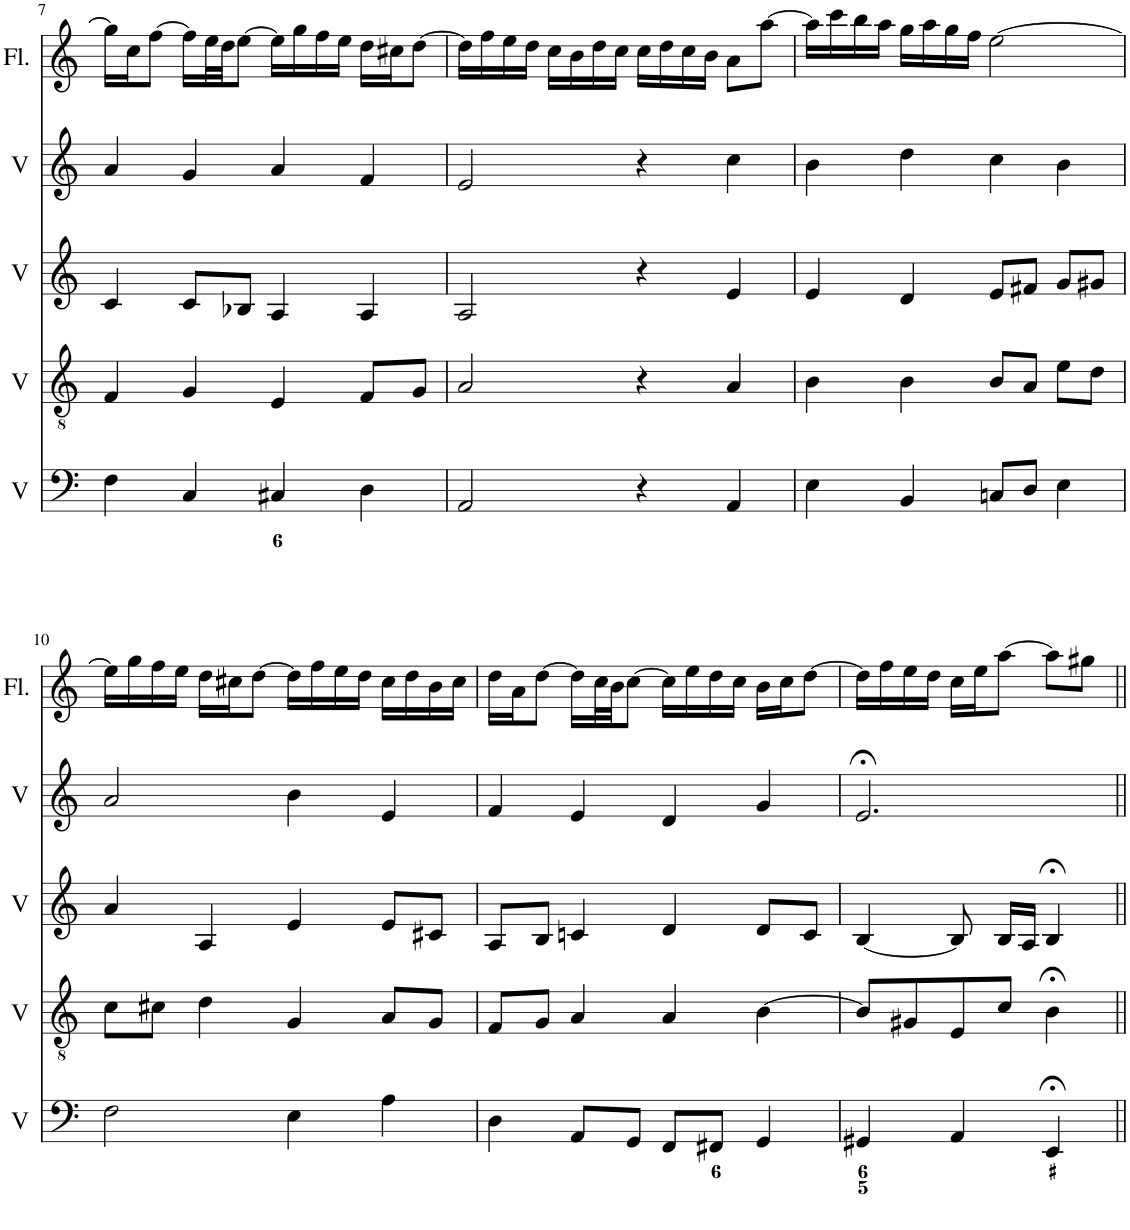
**kern	**kern	**kern	**kern	**kern
*part5	*part4	*part3	*part2	*part1
*staff5	*staff4	*staff3	*staff2	*staff1
*I"Voice	*I"Voice	*I"Voice	*I"Voice	*I"Flute
*I'V	*I'V	*I'V	*I'V	*I'Fl.
!!LO:PB:g=z
*clefF4	*clefGv2	*clefG2	*clefG2	*clefG2
*k[]	*k[]	*k[]	*k[]	*k[]
*M4/4	*M4/4	*M4/4	*M4/4	*M4/4
=7	=7	=7	=7	=7
4F\	4F/	4c/	4a/	16gg\LL]
.	.	.	.	16cc\J
.	.	.	.	[8ff\J
4C/	4G/	8c/L	4g/	16ff\LL]
.	.	.	.	32ee\L
.	.	.	.	32dd\JJ
.	.	8B-X/J	.	[8ee\J
4C#X/	4E/	4A/	4a/	16ee\LL]
.	.	.	.	16gg\
.	.	.	.	16ff\
.	.	.	.	16ee\JJ
4D\	8F/L	4A/	4f/	16dd\LL
.	.	.	.	16cc#X\J
.	8G/J	.	.	[8dd\J
=8	=8	=8	=8	=8
2AA/	2A/	2A/	2e/	16dd\LL]
.	.	.	.	16ff\
.	.	.	.	16ee\
.	.	.	.	16dd\JJ
.	.	.	.	16cc\LL
.	.	.	.	16b\
.	.	.	.	16dd\
.	.	.	.	16cc\JJ
4r	4r	4r	4r	16cc\LL
.	.	.	.	16dd\
.	.	.	.	16cc\
.	.	.	.	16b\JJ
4AA/	4A/	4e/	4cc\	8a\L
.	.	.	.	[8aa\J
=9	=9	=9	=9	=9
4E\	4B\	4e/	4b\	16aa\LL]
.	.	.	.	16ccc\
.	.	.	.	16bb\
.	.	.	.	16aa\JJ
4BB/	4B\	4d/	4dd\	16gg\LL
.	.	.	.	16aa\
.	.	.	.	16gg\
.	.	.	.	16ff\JJ
8Cn/L	8B/L	8e/L	4cc\	[2ee\
8D/J	8A/J	8f#X/J	.	.
4E\	8e\L	8g/L	4b\	.
.	8d\J	8g#X/J	.	.
!!LO:LB:g=z
=10	=10	=10	=10	=10
2F\	8c\L	4a/	2a/	16ee\LL]
.	.	.	.	16gg\
.	8c#X\J	.	.	16ff\
.	.	.	.	16ee\JJ
.	4d\	4A/	.	16dd\LL
.	.	.	.	16cc#X\J
.	.	.	.	[8dd\J
4E\	4G/	4e/	4b\	16dd\LL]
.	.	.	.	16ff\
.	.	.	.	16ee\
.	.	.	.	16dd\JJ
4A\	8A/L	8e/L	4e/	16cc#\LL
.	.	.	.	16dd\
.	8G/J	8c#X/J	.	16b\
.	.	.	.	16cc#\JJ
=11	=11	=11	=11	=11
4D\	8F/L	8A/L	4f/	16dd\LL
.	.	.	.	16a\J
.	8G/J	8B/J	.	[8dd\J
8AA/L	4A/	4cn/	4e/	16dd\LL]
.	.	.	.	32cc\L
.	.	.	.	32b\JJ
8GG/J	.	.	.	[8cc\J
8FF/L	4A/	4d/	4d/	16cc\LL]
.	.	.	.	16ee\
8FF#X/J	.	.	.	16dd\
.	.	.	.	16cc\JJ
4GG/	[4B\	8d/L	4g/	16b\LL
.	.	.	.	16cc\J
.	.	8c/J	.	[8dd\J
=12	=12	=12	=12	=12
4GG#X/	8B/L]	[4B/	2.e;</	16dd\LL]
.	.	.	.	16ff\
.	8G#X/	.	.	16ee\
.	.	.	.	16dd\JJ
4AA/	8E/	8B/]	.	16cc\LL
.	.	.	.	16ee\J
.	8c/J	16B/LL	.	[8aa\J
.	.	16A/JJ	.	.
4EE;</	4B;<\	4B;</	.	8aa\L]
.	.	.	.	8gg#X\J
=||	=||	=||	=||	=||
*-	*-	*-	*-	*-
